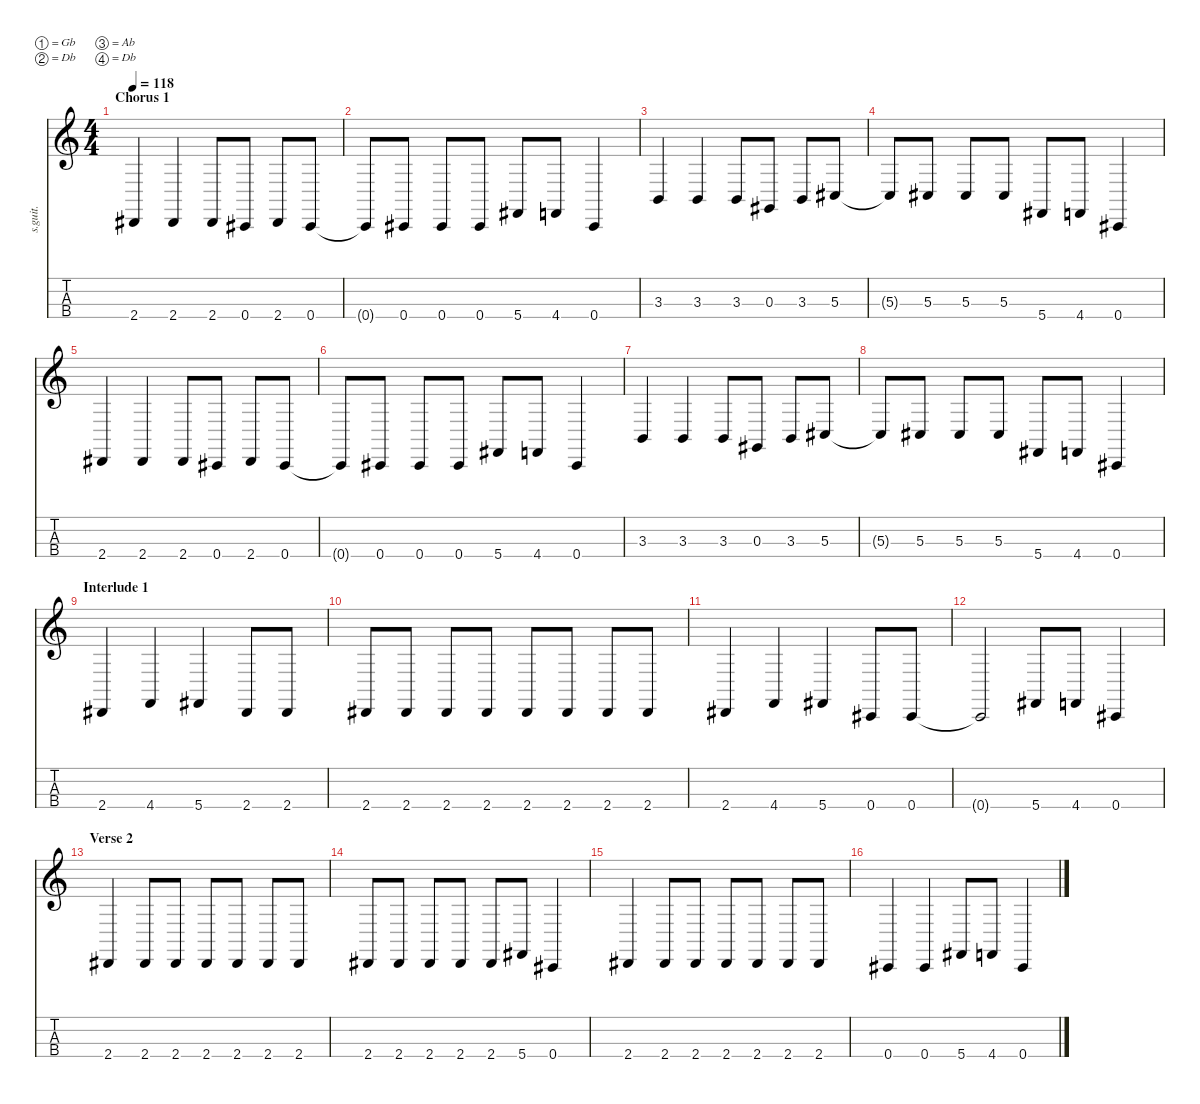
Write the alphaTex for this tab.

\defaultSystemsLayout 4
\hideDynamics
\bracketExtendMode nobrackets
\track ("Bass [Johnny Christ]" "s.guit.") {instrument electricbassfinger}
\staff {score tabs}
\tuning (Gb2 Db2 Ab1 Db1)
\ts (4 4)
\section ("" "Chorus 1")
\tempo 118
\clef g2
\ks c
2.4{acc #}.4{lyrics (0 "") lyrics (1 "") lyrics (2 "") lyrics (3 "") lyrics (4 "") dy f} 2.4{acc #}.4{lyrics (0 "") lyrics (1 "") lyrics (2 "") lyrics (3 "") lyrics (4 "")} 2.4{acc #}.8{lyrics (0 "") lyrics (1 "") lyrics (2 "") lyrics (3 "") lyrics (4 "")} 0.4{acc #}.8{lyrics (0 "") lyrics (1 "") lyrics (2 "") lyrics (3 "") lyrics (4 "")} 2.4{acc #}.8{lyrics (0 "") lyrics (1 "") lyrics (2 "") lyrics (3 "") lyrics (4 "")} 0.4{acc #}.8{lyrics (0 "") lyrics (1 "") lyrics (2 "") lyrics (3 "") lyrics (4 "")} |
0.4{t acc #}.8{lyrics (0 "") lyrics (1 "") lyrics (2 "") lyrics (3 "") lyrics (4 "")} 0.4{acc #}.8{lyrics (0 "") lyrics (1 "") lyrics (2 "") lyrics (3 "") lyrics (4 "")} 0.4{acc #}.8{lyrics (0 "") lyrics (1 "") lyrics (2 "") lyrics (3 "") lyrics (4 "")} 0.4{acc #}.8{lyrics (0 "") lyrics (1 "") lyrics (2 "") lyrics (3 "") lyrics (4 "")} 5.4{acc #}.8{lyrics (0 "") lyrics (1 "") lyrics (2 "") lyrics (3 "") lyrics (4 "")} 4.4.8{lyrics (0 "") lyrics (1 "") lyrics (2 "") lyrics (3 "") lyrics (4 "")} 0.4{acc #}.4{lyrics (0 "") lyrics (1 "") lyrics (2 "") lyrics (3 "") lyrics (4 "")} |
3.3.4{lyrics (0 "") lyrics (1 "") lyrics (2 "") lyrics (3 "") lyrics (4 "")} 3.3.4{lyrics (0 "") lyrics (1 "") lyrics (2 "") lyrics (3 "") lyrics (4 "")} 3.3.8{lyrics (0 "") lyrics (1 "") lyrics (2 "") lyrics (3 "") lyrics (4 "")} 0.3{acc #}.8{lyrics (0 "") lyrics (1 "") lyrics (2 "") lyrics (3 "") lyrics (4 "")} 3.3.8{lyrics (0 "") lyrics (1 "") lyrics (2 "") lyrics (3 "") lyrics (4 "")} 5.3{acc #}.8{lyrics (0 "") lyrics (1 "") lyrics (2 "") lyrics (3 "") lyrics (4 "")} |
5.3{t acc #}.8{lyrics (0 "") lyrics (1 "") lyrics (2 "") lyrics (3 "") lyrics (4 "")} 5.3{acc #}.8{lyrics (0 "") lyrics (1 "") lyrics (2 "") lyrics (3 "") lyrics (4 "")} 5.3{acc #}.8{lyrics (0 "") lyrics (1 "") lyrics (2 "") lyrics (3 "") lyrics (4 "")} 5.3{acc #}.8{lyrics (0 "") lyrics (1 "") lyrics (2 "") lyrics (3 "") lyrics (4 "")} 5.4{acc #}.8{lyrics (0 "") lyrics (1 "") lyrics (2 "") lyrics (3 "") lyrics (4 "")} 4.4.8{lyrics (0 "") lyrics (1 "") lyrics (2 "") lyrics (3 "") lyrics (4 "")} 0.4{acc #}.4{lyrics (0 "") lyrics (1 "") lyrics (2 "") lyrics (3 "") lyrics (4 "")} |
2.4{acc #}.4{lyrics (0 "") lyrics (1 "") lyrics (2 "") lyrics (3 "") lyrics (4 "")} 2.4{acc #}.4{lyrics (0 "") lyrics (1 "") lyrics (2 "") lyrics (3 "") lyrics (4 "")} 2.4{acc #}.8{lyrics (0 "") lyrics (1 "") lyrics (2 "") lyrics (3 "") lyrics (4 "")} 0.4{acc #}.8{lyrics (0 "") lyrics (1 "") lyrics (2 "") lyrics (3 "") lyrics (4 "")} 2.4{acc #}.8{lyrics (0 "") lyrics (1 "") lyrics (2 "") lyrics (3 "") lyrics (4 "")} 0.4{acc #}.8{lyrics (0 "") lyrics (1 "") lyrics (2 "") lyrics (3 "") lyrics (4 "")} |
0.4{t acc #}.8{lyrics (0 "") lyrics (1 "") lyrics (2 "") lyrics (3 "") lyrics (4 "")} 0.4{acc #}.8{lyrics (0 "") lyrics (1 "") lyrics (2 "") lyrics (3 "") lyrics (4 "")} 0.4{acc #}.8{lyrics (0 "") lyrics (1 "") lyrics (2 "") lyrics (3 "") lyrics (4 "")} 0.4{acc #}.8{lyrics (0 "") lyrics (1 "") lyrics (2 "") lyrics (3 "") lyrics (4 "")} 5.4{acc #}.8{lyrics (0 "") lyrics (1 "") lyrics (2 "") lyrics (3 "") lyrics (4 "")} 4.4.8{lyrics (0 "") lyrics (1 "") lyrics (2 "") lyrics (3 "") lyrics (4 "")} 0.4{acc #}.4{lyrics (0 "") lyrics (1 "") lyrics (2 "") lyrics (3 "") lyrics (4 "")} |
3.3.4{lyrics (0 "") lyrics (1 "") lyrics (2 "") lyrics (3 "") lyrics (4 "")} 3.3.4{lyrics (0 "") lyrics (1 "") lyrics (2 "") lyrics (3 "") lyrics (4 "")} 3.3.8{lyrics (0 "") lyrics (1 "") lyrics (2 "") lyrics (3 "") lyrics (4 "")} 0.3{acc #}.8{lyrics (0 "") lyrics (1 "") lyrics (2 "") lyrics (3 "") lyrics (4 "")} 3.3.8{lyrics (0 "") lyrics (1 "") lyrics (2 "") lyrics (3 "") lyrics (4 "")} 5.3{acc #}.8{lyrics (0 "") lyrics (1 "") lyrics (2 "") lyrics (3 "") lyrics (4 "")} |
5.3{t acc #}.8{lyrics (0 "") lyrics (1 "") lyrics (2 "") lyrics (3 "") lyrics (4 "")} 5.3{acc #}.8{lyrics (0 "") lyrics (1 "") lyrics (2 "") lyrics (3 "") lyrics (4 "")} 5.3{acc #}.8{lyrics (0 "") lyrics (1 "") lyrics (2 "") lyrics (3 "") lyrics (4 "")} 5.3{acc #}.8{lyrics (0 "") lyrics (1 "") lyrics (2 "") lyrics (3 "") lyrics (4 "")} 5.4{acc #}.8{lyrics (0 "") lyrics (1 "") lyrics (2 "") lyrics (3 "") lyrics (4 "")} 4.4.8{lyrics (0 "") lyrics (1 "") lyrics (2 "") lyrics (3 "") lyrics (4 "")} 0.4{acc #}.4{lyrics (0 "") lyrics (1 "") lyrics (2 "") lyrics (3 "") lyrics (4 "")} |
\section ("" "Interlude 1")
2.4{acc #}.4{lyrics (0 "") lyrics (1 "") lyrics (2 "") lyrics (3 "") lyrics (4 "")} 4.4.4{lyrics (0 "") lyrics (1 "") lyrics (2 "") lyrics (3 "") lyrics (4 "")} 5.4{acc #}.4{lyrics (0 "") lyrics (1 "") lyrics (2 "") lyrics (3 "") lyrics (4 "")} 2.4{acc #}.8{lyrics (0 "") lyrics (1 "") lyrics (2 "") lyrics (3 "") lyrics (4 "")} 2.4{acc #}.8{lyrics (0 "") lyrics (1 "") lyrics (2 "") lyrics (3 "") lyrics (4 "")} |
2.4{acc #}.8{lyrics (0 "") lyrics (1 "") lyrics (2 "") lyrics (3 "") lyrics (4 "")} 2.4{acc #}.8{lyrics (0 "") lyrics (1 "") lyrics (2 "") lyrics (3 "") lyrics (4 "")} 2.4{acc #}.8{lyrics (0 "") lyrics (1 "") lyrics (2 "") lyrics (3 "") lyrics (4 "")} 2.4{acc #}.8{lyrics (0 "") lyrics (1 "") lyrics (2 "") lyrics (3 "") lyrics (4 "")} 2.4{acc #}.8{lyrics (0 "") lyrics (1 "") lyrics (2 "") lyrics (3 "") lyrics (4 "")} 2.4{acc #}.8{lyrics (0 "") lyrics (1 "") lyrics (2 "") lyrics (3 "") lyrics (4 "")} 2.4{acc #}.8{lyrics (0 "") lyrics (1 "") lyrics (2 "") lyrics (3 "") lyrics (4 "")} 2.4{acc #}.8{lyrics (0 "") lyrics (1 "") lyrics (2 "") lyrics (3 "") lyrics (4 "")} |
2.4{acc #}.4{lyrics (0 "") lyrics (1 "") lyrics (2 "") lyrics (3 "") lyrics (4 "")} 4.4.4{lyrics (0 "") lyrics (1 "") lyrics (2 "") lyrics (3 "") lyrics (4 "")} 5.4{acc #}.4{lyrics (0 "") lyrics (1 "") lyrics (2 "") lyrics (3 "") lyrics (4 "")} 0.4{acc #}.8{lyrics (0 "") lyrics (1 "") lyrics (2 "") lyrics (3 "") lyrics (4 "")} 0.4{acc #}.8{lyrics (0 "") lyrics (1 "") lyrics (2 "") lyrics (3 "") lyrics (4 "")} |
0.4{t acc #}.2{lyrics (0 "") lyrics (1 "") lyrics (2 "") lyrics (3 "") lyrics (4 "")} 5.4{acc #}.8{lyrics (0 "") lyrics (1 "") lyrics (2 "") lyrics (3 "") lyrics (4 "")} 4.4.8{lyrics (0 "") lyrics (1 "") lyrics (2 "") lyrics (3 "") lyrics (4 "")} 0.4{acc #}.4{lyrics (0 "") lyrics (1 "") lyrics (2 "") lyrics (3 "") lyrics (4 "")} |
\section ("" "Verse 2")
2.4{acc #}.4{lyrics (0 "") lyrics (1 "") lyrics (2 "") lyrics (3 "") lyrics (4 "")} 2.4{acc #}.8{lyrics (0 "") lyrics (1 "") lyrics (2 "") lyrics (3 "") lyrics (4 "")} 2.4{acc #}.8{lyrics (0 "") lyrics (1 "") lyrics (2 "") lyrics (3 "") lyrics (4 "")} 2.4{acc #}.8{lyrics (0 "") lyrics (1 "") lyrics (2 "") lyrics (3 "") lyrics (4 "")} 2.4{acc #}.8{lyrics (0 "") lyrics (1 "") lyrics (2 "") lyrics (3 "") lyrics (4 "")} 2.4{acc #}.8{lyrics (0 "") lyrics (1 "") lyrics (2 "") lyrics (3 "") lyrics (4 "")} 2.4{acc #}.8{lyrics (0 "") lyrics (1 "") lyrics (2 "") lyrics (3 "") lyrics (4 "")} |
2.4{acc #}.8{lyrics (0 "") lyrics (1 "") lyrics (2 "") lyrics (3 "") lyrics (4 "")} 2.4{acc #}.8{lyrics (0 "") lyrics (1 "") lyrics (2 "") lyrics (3 "") lyrics (4 "")} 2.4{acc #}.8{lyrics (0 "") lyrics (1 "") lyrics (2 "") lyrics (3 "") lyrics (4 "")} 2.4{acc #}.8{lyrics (0 "") lyrics (1 "") lyrics (2 "") lyrics (3 "") lyrics (4 "")} 2.4{acc #}.8{lyrics (0 "") lyrics (1 "") lyrics (2 "") lyrics (3 "") lyrics (4 "")} 5.4{acc #}.8{lyrics (0 "") lyrics (1 "") lyrics (2 "") lyrics (3 "") lyrics (4 "")} 0.4{acc #}.4{lyrics (0 "") lyrics (1 "") lyrics (2 "") lyrics (3 "") lyrics (4 "")} |
2.4{acc #}.4{lyrics (0 "") lyrics (1 "") lyrics (2 "") lyrics (3 "") lyrics (4 "")} 2.4{acc #}.8{lyrics (0 "") lyrics (1 "") lyrics (2 "") lyrics (3 "") lyrics (4 "")} 2.4{acc #}.8{lyrics (0 "") lyrics (1 "") lyrics (2 "") lyrics (3 "") lyrics (4 "")} 2.4{acc #}.8{lyrics (0 "") lyrics (1 "") lyrics (2 "") lyrics (3 "") lyrics (4 "")} 2.4{acc #}.8{lyrics (0 "") lyrics (1 "") lyrics (2 "") lyrics (3 "") lyrics (4 "")} 2.4{acc #}.8{lyrics (0 "") lyrics (1 "") lyrics (2 "") lyrics (3 "") lyrics (4 "")} 2.4{acc #}.8{lyrics (0 "") lyrics (1 "") lyrics (2 "") lyrics (3 "") lyrics (4 "")} |
0.4{acc #}.4{lyrics (0 "") lyrics (1 "") lyrics (2 "") lyrics (3 "") lyrics (4 "")} 0.4{acc #}.4{lyrics (0 "") lyrics (1 "") lyrics (2 "") lyrics (3 "") lyrics (4 "")} 5.4{acc #}.8{lyrics (0 "") lyrics (1 "") lyrics (2 "") lyrics (3 "") lyrics (4 "")} 4.4.8{lyrics (0 "") lyrics (1 "") lyrics (2 "") lyrics (3 "") lyrics (4 "")} 0.4{acc #}.4{lyrics (0 "") lyrics (1 "") lyrics (2 "") lyrics (3 "") lyrics (4 "")}
